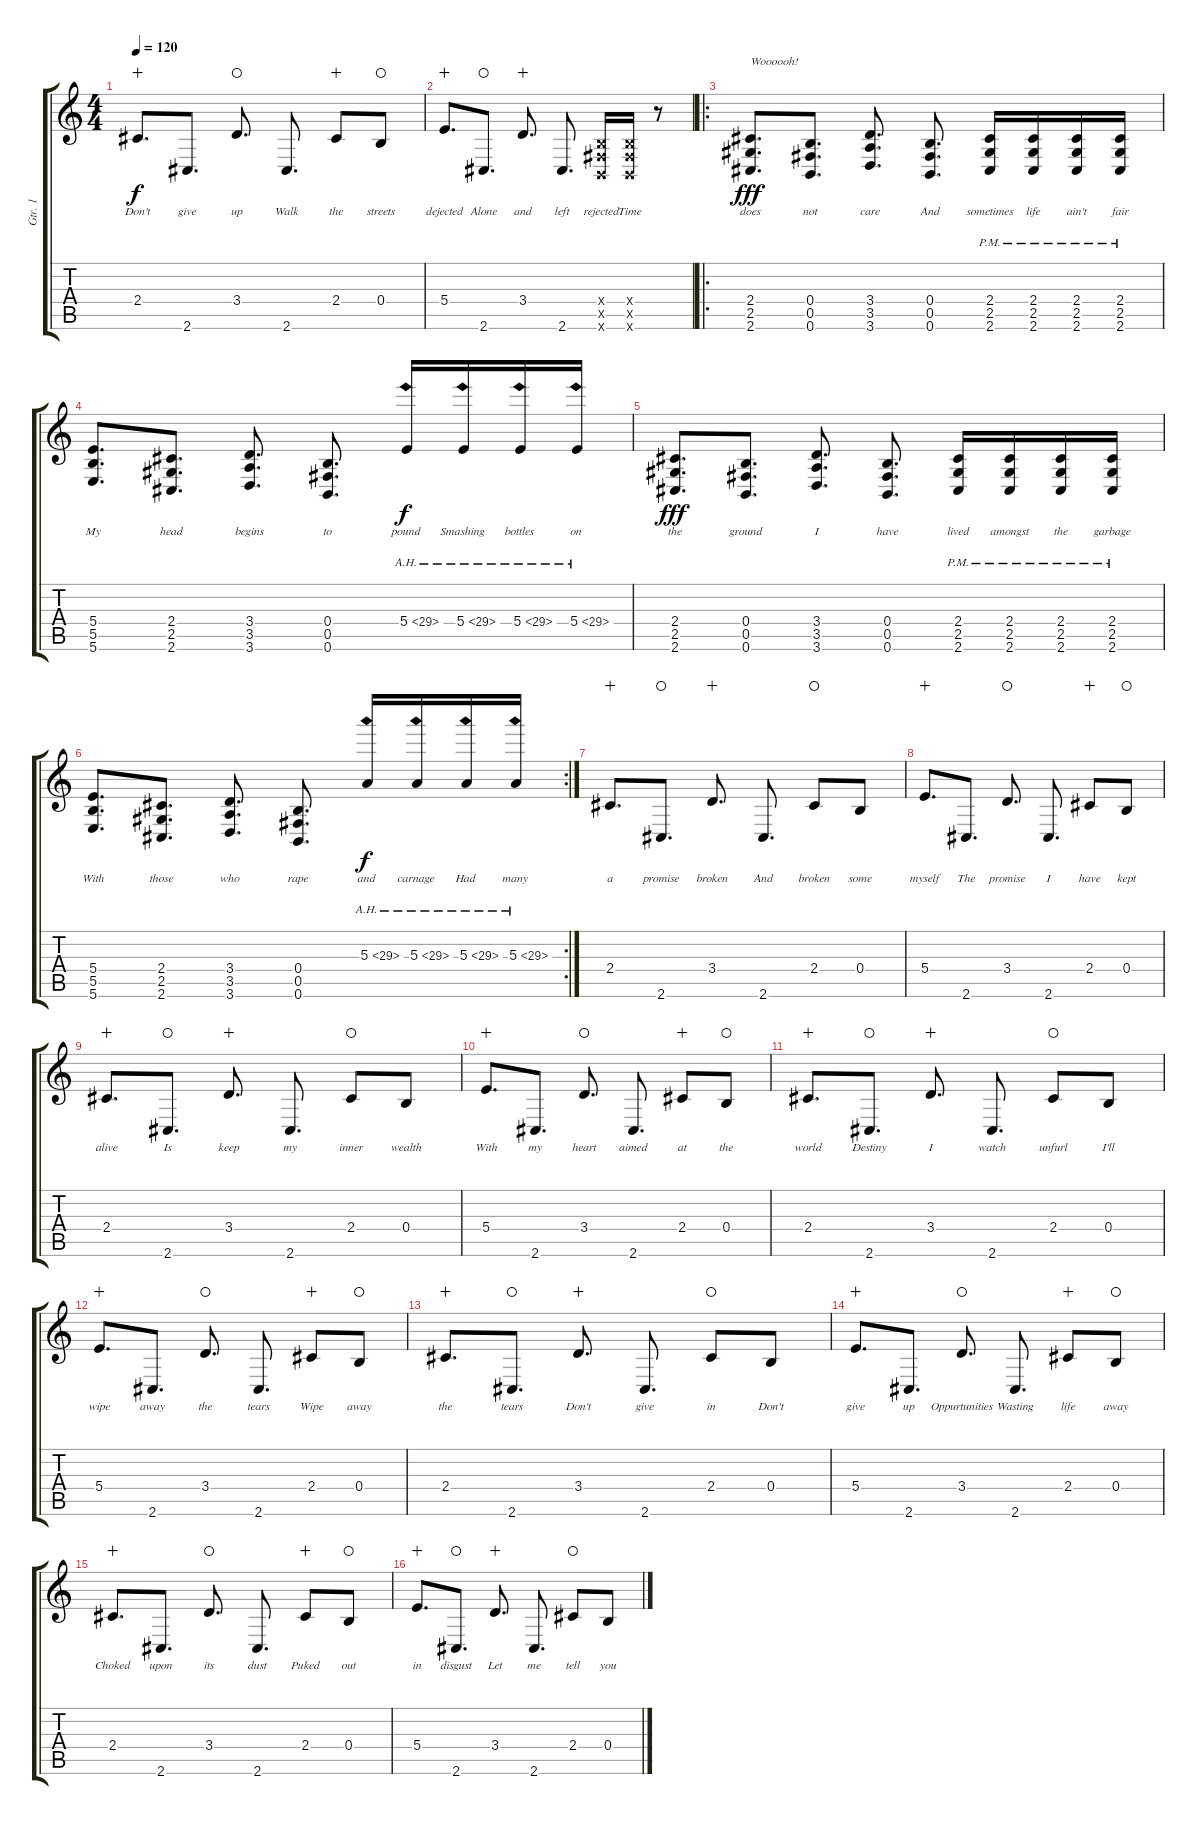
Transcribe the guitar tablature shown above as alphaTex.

\track ("Gtr. 1" "Gtr. 1") {instrument distortionguitar}
\staff {score tabs}
\tuning (Db4 Ab3 E3 B2 Gb2 B1) {hide}
\ts (4 4)
\tempo 120
\clef g2
\ks c
2.4.8{d lyrics (0 "Don't") lyrics (1 "") lyrics (2 "") lyrics (3 "") lyrics (4 "") dy f wahc} 2.6.8{d lyrics (0 "give") lyrics (1 "") lyrics (2 "") lyrics (3 "") lyrics (4 "")} 3.4.8{d lyrics (0 "up") lyrics (1 "") lyrics (2 "") lyrics (3 "") lyrics (4 "") waho} 2.6.8{d lyrics (0 "Walk") lyrics (1 "") lyrics (2 "") lyrics (3 "") lyrics (4 "")} 2.4.8{lyrics (0 "the") lyrics (1 "") lyrics (2 "") lyrics (3 "") lyrics (4 "") wahc} 0.4.8{lyrics (0 "streets") lyrics (1 "") lyrics (2 "") lyrics (3 "") lyrics (4 "") waho} |
5.4.8{d lyrics (0 "dejected") lyrics (1 "") lyrics (2 "") lyrics (3 "") lyrics (4 "") wahc} 2.6.8{d lyrics (0 "Alone") lyrics (1 "") lyrics (2 "") lyrics (3 "") lyrics (4 "") waho} 3.4.8{d lyrics (0 "and") lyrics (1 "") lyrics (2 "") lyrics (3 "") lyrics (4 "") wahc} 2.6.8{d lyrics (0 "left") lyrics (1 "") lyrics (2 "") lyrics (3 "") lyrics (4 "")} (0.4{x} 0.5{x} 0.6{x}).16{lyrics (0 "rejected") lyrics (1 "") lyrics (2 "") lyrics (3 "") lyrics (4 "")} (0.4{x} 0.5{x} 0.6{x}).16{lyrics (0 "Time") lyrics (1 "") lyrics (2 "") lyrics (3 "") lyrics (4 "")} r.8 |
\ro
(2.4 2.5 2.6).8{d txt "Woooooh!" lyrics (0 "does") lyrics (1 "") lyrics (2 "") lyrics (3 "") lyrics (4 "") dy fff balance 7 instrument distortionguitar} (0.4 0.5 0.6).8{d lyrics (0 "not") lyrics (1 "") lyrics (2 "") lyrics (3 "") lyrics (4 "")} (3.4 3.5 3.6).8{d lyrics (0 "care") lyrics (1 "") lyrics (2 "") lyrics (3 "") lyrics (4 "")} (0.4 0.5 0.6).8{d lyrics (0 "And") lyrics (1 "") lyrics (2 "") lyrics (3 "") lyrics (4 "")} (2.4{pm} 2.5{pm} 2.6{pm}).16{lyrics (0 "sometimes") lyrics (1 "") lyrics (2 "") lyrics (3 "") lyrics (4 "")} (2.4{pm} 2.5{pm} 2.6{pm}).16{lyrics (0 "life") lyrics (1 "") lyrics (2 "") lyrics (3 "") lyrics (4 "")} (2.4{pm} 2.5{pm} 2.6{pm}).16{lyrics (0 "ain't") lyrics (1 "") lyrics (2 "") lyrics (3 "") lyrics (4 "")} (2.4{pm} 2.5{pm} 2.6{pm}).16{lyrics (0 "fair") lyrics (1 "") lyrics (2 "") lyrics (3 "") lyrics (4 "")} |
(5.4 5.5 5.6).8{d lyrics (0 "My") lyrics (1 "") lyrics (2 "") lyrics (3 "") lyrics (4 "")} (2.4 2.5 2.6).8{d lyrics (0 "head") lyrics (1 "") lyrics (2 "") lyrics (3 "") lyrics (4 "")} (3.4 3.5 3.6).8{d lyrics (0 "begins") lyrics (1 "") lyrics (2 "") lyrics (3 "") lyrics (4 "")} (0.4 0.5 0.6).8{d lyrics (0 "to") lyrics (1 "") lyrics (2 "") lyrics (3 "") lyrics (4 "")} 5.4{ah 24}.16{lyrics (0 "pound") lyrics (1 "") lyrics (2 "") lyrics (3 "") lyrics (4 "") dy f} 5.4{ah 24}.16{lyrics (0 "Smashing") lyrics (1 "") lyrics (2 "") lyrics (3 "") lyrics (4 "")} 5.4{ah 24}.16{lyrics (0 "bottles") lyrics (1 "") lyrics (2 "") lyrics (3 "") lyrics (4 "")} 5.4{ah 24}.16{lyrics (0 "on") lyrics (1 "") lyrics (2 "") lyrics (3 "") lyrics (4 "")} |
(2.4 2.5 2.6).8{d lyrics (0 "the") lyrics (1 "") lyrics (2 "") lyrics (3 "") lyrics (4 "") dy fff} (0.4 0.5 0.6).8{d lyrics (0 "ground") lyrics (1 "") lyrics (2 "") lyrics (3 "") lyrics (4 "")} (3.4 3.5 3.6).8{d lyrics (0 "I") lyrics (1 "") lyrics (2 "") lyrics (3 "") lyrics (4 "")} (0.4 0.5 0.6).8{d lyrics (0 "have") lyrics (1 "") lyrics (2 "") lyrics (3 "") lyrics (4 "")} (2.4{pm} 2.5{pm} 2.6{pm}).16{lyrics (0 "lived") lyrics (1 "") lyrics (2 "") lyrics (3 "") lyrics (4 "")} (2.4{pm} 2.5{pm} 2.6{pm}).16{lyrics (0 "amongst") lyrics (1 "") lyrics (2 "") lyrics (3 "") lyrics (4 "")} (2.4{pm} 2.5{pm} 2.6{pm}).16{lyrics (0 "the") lyrics (1 "") lyrics (2 "") lyrics (3 "") lyrics (4 "")} (2.4{pm} 2.5{pm} 2.6{pm}).16{lyrics (0 "garbage") lyrics (1 "") lyrics (2 "") lyrics (3 "") lyrics (4 "")} |
\rc 2
(5.4 5.5 5.6).8{d lyrics (0 "With") lyrics (1 "") lyrics (2 "") lyrics (3 "") lyrics (4 "")} (2.4 2.5 2.6).8{d lyrics (0 "those") lyrics (1 "") lyrics (2 "") lyrics (3 "") lyrics (4 "")} (3.4 3.5 3.6).8{d lyrics (0 "who") lyrics (1 "") lyrics (2 "") lyrics (3 "") lyrics (4 "")} (0.4 0.5 0.6).8{d lyrics (0 "rape") lyrics (1 "") lyrics (2 "") lyrics (3 "") lyrics (4 "")} 5.3{ah 24}.16{lyrics (0 "and") lyrics (1 "") lyrics (2 "") lyrics (3 "") lyrics (4 "") dy f} 5.3{ah 24}.16{lyrics (0 "carnage") lyrics (1 "") lyrics (2 "") lyrics (3 "") lyrics (4 "")} 5.3{ah 24}.16{lyrics (0 "Had") lyrics (1 "") lyrics (2 "") lyrics (3 "") lyrics (4 "")} 5.3{ah 24}.16{lyrics (0 "many") lyrics (1 "") lyrics (2 "") lyrics (3 "") lyrics (4 "")} |
2.4.8{d lyrics (0 "a") lyrics (1 "") lyrics (2 "") lyrics (3 "") lyrics (4 "") volume 13 wahc} 2.6.8{d lyrics (0 "promise") lyrics (1 "") lyrics (2 "") lyrics (3 "") lyrics (4 "") waho} 3.4.8{d lyrics (0 "broken") lyrics (1 "") lyrics (2 "") lyrics (3 "") lyrics (4 "") wahc} 2.6.8{d lyrics (0 "And") lyrics (1 "") lyrics (2 "") lyrics (3 "") lyrics (4 "")} 2.4.8{lyrics (0 "broken") lyrics (1 "") lyrics (2 "") lyrics (3 "") lyrics (4 "") waho} 0.4.8{lyrics (0 "some") lyrics (1 "") lyrics (2 "") lyrics (3 "") lyrics (4 "")} |
5.4.8{d lyrics (0 "myself") lyrics (1 "") lyrics (2 "") lyrics (3 "") lyrics (4 "") wahc} 2.6.8{d lyrics (0 "The") lyrics (1 "") lyrics (2 "") lyrics (3 "") lyrics (4 "")} 3.4.8{d lyrics (0 "promise") lyrics (1 "") lyrics (2 "") lyrics (3 "") lyrics (4 "") waho} 2.6.8{d lyrics (0 "I") lyrics (1 "") lyrics (2 "") lyrics (3 "") lyrics (4 "")} 2.4.8{lyrics (0 "have") lyrics (1 "") lyrics (2 "") lyrics (3 "") lyrics (4 "") wahc} 0.4.8{lyrics (0 "kept") lyrics (1 "") lyrics (2 "") lyrics (3 "") lyrics (4 "") waho} |
2.4.8{d lyrics (0 "alive") lyrics (1 "") lyrics (2 "") lyrics (3 "") lyrics (4 "") wahc} 2.6.8{d lyrics (0 "Is") lyrics (1 "") lyrics (2 "") lyrics (3 "") lyrics (4 "") waho} 3.4.8{d lyrics (0 "keep") lyrics (1 "") lyrics (2 "") lyrics (3 "") lyrics (4 "") wahc} 2.6.8{d lyrics (0 "my") lyrics (1 "") lyrics (2 "") lyrics (3 "") lyrics (4 "")} 2.4.8{lyrics (0 "inner") lyrics (1 "") lyrics (2 "") lyrics (3 "") lyrics (4 "") waho} 0.4.8{lyrics (0 "wealth") lyrics (1 "") lyrics (2 "") lyrics (3 "") lyrics (4 "")} |
5.4.8{d lyrics (0 "With") lyrics (1 "") lyrics (2 "") lyrics (3 "") lyrics (4 "") wahc} 2.6.8{d lyrics (0 "my") lyrics (1 "") lyrics (2 "") lyrics (3 "") lyrics (4 "")} 3.4.8{d lyrics (0 "heart") lyrics (1 "") lyrics (2 "") lyrics (3 "") lyrics (4 "") waho} 2.6.8{d lyrics (0 "aimed") lyrics (1 "") lyrics (2 "") lyrics (3 "") lyrics (4 "")} 2.4.8{lyrics (0 "at") lyrics (1 "") lyrics (2 "") lyrics (3 "") lyrics (4 "") wahc} 0.4.8{lyrics (0 "the") lyrics (1 "") lyrics (2 "") lyrics (3 "") lyrics (4 "") waho} |
2.4.8{d lyrics (0 "world") lyrics (1 "") lyrics (2 "") lyrics (3 "") lyrics (4 "") volume 13 wahc} 2.6.8{d lyrics (0 "Destiny") lyrics (1 "") lyrics (2 "") lyrics (3 "") lyrics (4 "") waho} 3.4.8{d lyrics (0 "I") lyrics (1 "") lyrics (2 "") lyrics (3 "") lyrics (4 "") wahc} 2.6.8{d lyrics (0 "watch") lyrics (1 "") lyrics (2 "") lyrics (3 "") lyrics (4 "")} 2.4.8{lyrics (0 "unfurl") lyrics (1 "") lyrics (2 "") lyrics (3 "") lyrics (4 "") waho} 0.4.8{lyrics (0 "I'll") lyrics (1 "") lyrics (2 "") lyrics (3 "") lyrics (4 "")} |
5.4.8{d lyrics (0 "wipe") lyrics (1 "") lyrics (2 "") lyrics (3 "") lyrics (4 "") wahc} 2.6.8{d lyrics (0 "away") lyrics (1 "") lyrics (2 "") lyrics (3 "") lyrics (4 "")} 3.4.8{d lyrics (0 "the") lyrics (1 "") lyrics (2 "") lyrics (3 "") lyrics (4 "") waho} 2.6.8{d lyrics (0 "tears") lyrics (1 "") lyrics (2 "") lyrics (3 "") lyrics (4 "")} 2.4.8{lyrics (0 "Wipe") lyrics (1 "") lyrics (2 "") lyrics (3 "") lyrics (4 "") wahc} 0.4.8{lyrics (0 "away") lyrics (1 "") lyrics (2 "") lyrics (3 "") lyrics (4 "") waho} |
2.4.8{d lyrics (0 "the") lyrics (1 "") lyrics (2 "") lyrics (3 "") lyrics (4 "") wahc} 2.6.8{d lyrics (0 "tears") lyrics (1 "") lyrics (2 "") lyrics (3 "") lyrics (4 "") waho} 3.4.8{d lyrics (0 "Don't") lyrics (1 "") lyrics (2 "") lyrics (3 "") lyrics (4 "") wahc} 2.6.8{d lyrics (0 "give") lyrics (1 "") lyrics (2 "") lyrics (3 "") lyrics (4 "")} 2.4.8{lyrics (0 "in") lyrics (1 "") lyrics (2 "") lyrics (3 "") lyrics (4 "") waho} 0.4.8{lyrics (0 "Don't") lyrics (1 "") lyrics (2 "") lyrics (3 "") lyrics (4 "")} |
5.4.8{d lyrics (0 "give") lyrics (1 "") lyrics (2 "") lyrics (3 "") lyrics (4 "") wahc} 2.6.8{d lyrics (0 "up") lyrics (1 "") lyrics (2 "") lyrics (3 "") lyrics (4 "")} 3.4.8{d lyrics (0 "Oppurtunities") lyrics (1 "") lyrics (2 "") lyrics (3 "") lyrics (4 "") waho} 2.6.8{d lyrics (0 "Wasting") lyrics (1 "") lyrics (2 "") lyrics (3 "") lyrics (4 "")} 2.4.8{lyrics (0 "life") lyrics (1 "") lyrics (2 "") lyrics (3 "") lyrics (4 "") wahc} 0.4.8{lyrics (0 "away") lyrics (1 "") lyrics (2 "") lyrics (3 "") lyrics (4 "") waho} |
2.4.8{d lyrics (0 "Choked") lyrics (1 "") lyrics (2 "") lyrics (3 "") lyrics (4 "") wahc} 2.6.8{d lyrics (0 "upon") lyrics (1 "") lyrics (2 "") lyrics (3 "") lyrics (4 "")} 3.4.8{d lyrics (0 "its") lyrics (1 "") lyrics (2 "") lyrics (3 "") lyrics (4 "") waho} 2.6.8{d lyrics (0 "dust") lyrics (1 "") lyrics (2 "") lyrics (3 "") lyrics (4 "")} 2.4.8{lyrics (0 "Puked") lyrics (1 "") lyrics (2 "") lyrics (3 "") lyrics (4 "") wahc} 0.4.8{lyrics (0 "out") lyrics (1 "") lyrics (2 "") lyrics (3 "") lyrics (4 "") waho} |
5.4.8{d lyrics (0 "in") lyrics (1 "") lyrics (2 "") lyrics (3 "") lyrics (4 "") volume 13 wahc} 2.6.8{d lyrics (0 "disgust") lyrics (1 "") lyrics (2 "") lyrics (3 "") lyrics (4 "") waho} 3.4.8{d lyrics (0 "Let") lyrics (1 "") lyrics (2 "") lyrics (3 "") lyrics (4 "") wahc} 2.6.8{d lyrics (0 "me") lyrics (1 "") lyrics (2 "") lyrics (3 "") lyrics (4 "")} 2.4.8{lyrics (0 "tell") lyrics (1 "") lyrics (2 "") lyrics (3 "") lyrics (4 "") waho} 0.4.8{lyrics (0 "you") lyrics (1 "") lyrics (2 "") lyrics (3 "") lyrics (4 "")}
